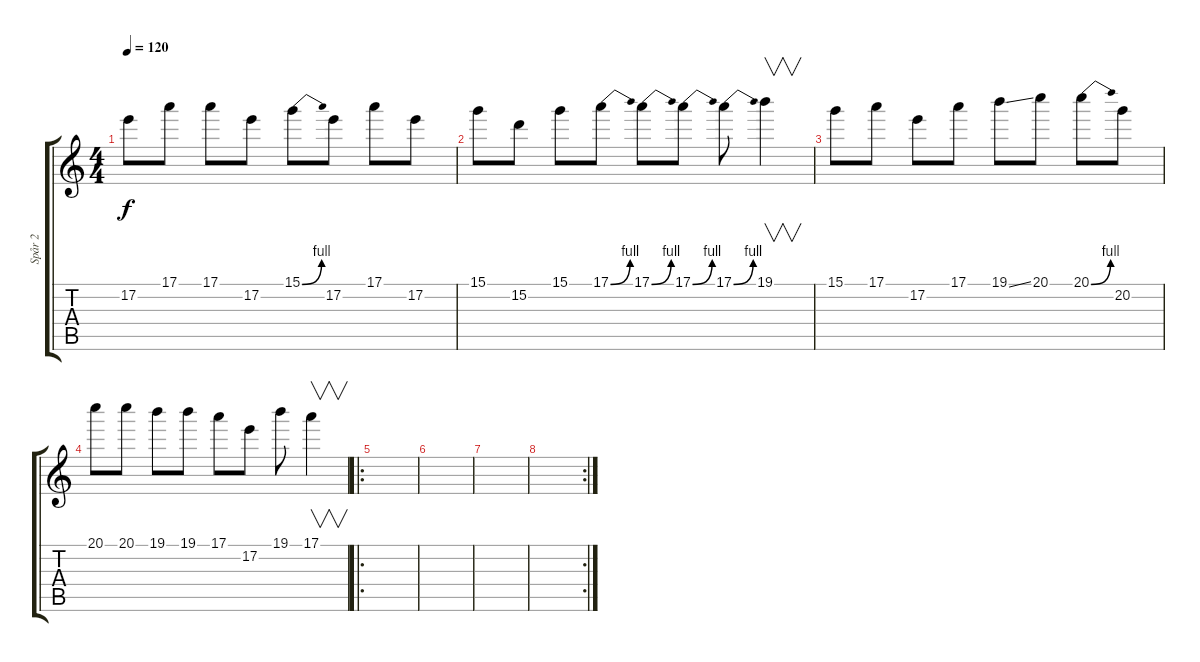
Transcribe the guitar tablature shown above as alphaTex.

\track ("Spår 2" "Spår 2") {instrument acousticguitarnylon}
\staff {score tabs}
\tuning (E4 B3 G3 D3 A2 E2) {hide}
\ts (4 4)
\tempo 120
\clef g2
\ks c
17.2.8{dy f} 17.1.8 17.1.8 17.2.8 15.1{be (bend 0 0 60 4)}.8 17.2.8 17.1.8 17.2.8 |
15.1.8 15.2.8 15.1.8 17.1{be (bend 0 0 60 4)}.8 17.1{be (bend 0 0 60 4)}.8 17.1{be (bend 0 0 60 4)}.8 17.1{be (bend 0 0 60 4)}.8 19.1.4{v} |
15.1.8 17.1.8 17.2.8 17.1.8 19.1{ss}.8 20.1.8 20.1{be (bend 0 0 60 4)}.8 20.2.8 |
20.1.8 20.1.8 19.1.8 19.1.8 17.1.8 17.2.8 19.1.8 17.1.4{v} |
\ro
|
|
|
\rc 2
